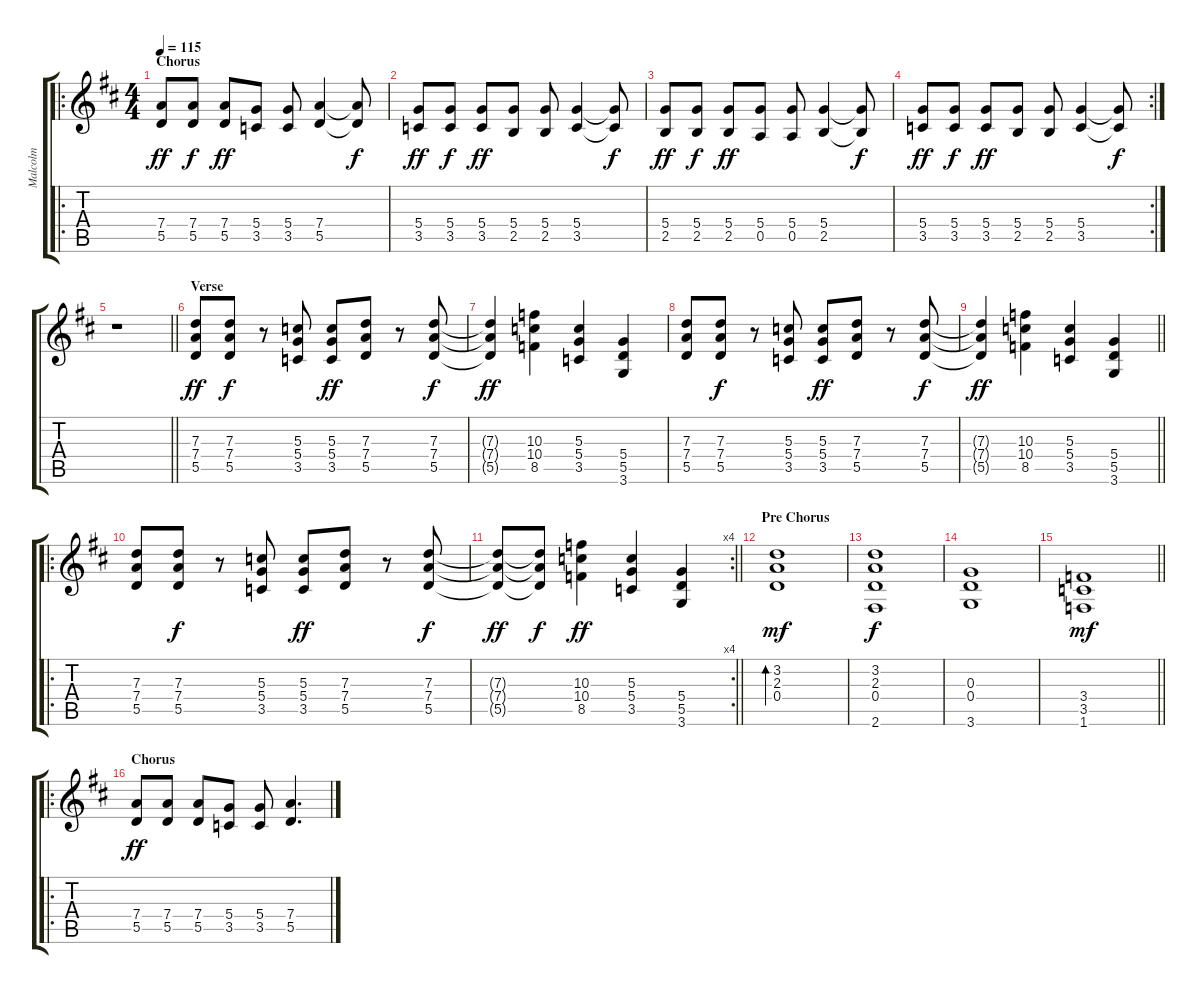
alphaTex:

\track ("Malcolm" "Malcolm") {instrument overdrivenguitar}
\staff {score tabs}
\tuning (E4 B3 G3 D3 A2 E2) {hide}
\ro
\ts (4 4)
\section ("" "Chorus")
\tempo 115
\clef g2
\ks d
(7.4 5.5).8{dy ff} (7.4 5.5).8{dy f} (7.4 5.5).8{dy ff} (5.4 3.5).8 (5.4 3.5).8 (7.4 5.5).4 (7.4{t} 5.5{t}).8{dy f} |
(5.4 3.5).8{dy ff} (5.4 3.5).8{dy f} (5.4 3.5).8{dy ff} (5.4 2.5).8 (5.4 2.5).8 (5.4 3.5).4 (5.4{t} 3.5{t}).8{dy f} |
(5.4 2.5).8{dy ff} (5.4 2.5).8{dy f} (5.4 2.5).8{dy ff} (5.4 0.5).8 (5.4 0.5).8 (5.4 2.5).4 (5.4{t} 2.5{t}).8{dy f} |
\rc 2
(5.4 3.5).8{dy ff} (5.4 3.5).8{dy f} (5.4 3.5).8{dy ff} (5.4 2.5).8 (5.4 2.5).8 (5.4 3.5).4 (5.4{t} 3.5{t}).8{dy f} |
\barLineRight lightlight
r.1 |
\section ("" "Verse")
(7.3 7.4 5.5).8{dy ff} (7.3 7.4 5.5).8{dy f} r.8 (5.3 5.4 3.5).8 (5.3 5.4 3.5).8{dy ff} (7.3 7.4 5.5).8 r.8 (7.3 7.4 5.5).8{dy f} |
(7.3{t} 7.4{t} 5.5{t}).4{dy ff} (10.3 10.4 8.5).4 (5.3 5.4 3.5).4 (5.4 5.5 3.6).4 |
(7.3 7.4 5.5).8 (7.3 7.4 5.5).8{dy f} r.8 (5.3 5.4 3.5).8 (5.3 5.4 3.5).8{dy ff} (7.3 7.4 5.5).8 r.8 (7.3 7.4 5.5).8{dy f} |
\barLineRight lightlight
(7.3{t} 7.4{t} 5.5{t}).4{dy ff} (10.3 10.4 8.5).4 (5.3 5.4 3.5).4 (5.4 5.5 3.6).4 |
\ro
(7.3 7.4 5.5).8 (7.3 7.4 5.5).8{dy f} r.8 (5.3 5.4 3.5).8 (5.3 5.4 3.5).8{dy ff} (7.3 7.4 5.5).8 r.8 (7.3 7.4 5.5).8{dy f} |
\rc 4
\barLineRight lightlight
(7.3{t} 7.4{t} 5.5{t}).8{dy ff} (7.3{t} 7.4{t} 5.5{t}).8{dy f} (10.3 10.4 8.5).4{dy ff} (5.3 5.4 3.5).4 (5.4 5.5 3.6).4 |
\section ("" "Pre Chorus")
(3.2 2.3 0.4).1{bd 240 dy mf} |
(3.2 2.3 0.4 2.6).1{dy f} |
(0.3 0.4 3.6).1 |
\barLineRight lightlight
(3.4 3.5 1.6).1{dy mf} |
\ro
\section ("" "Chorus")
(7.4 5.5).8{dy ff} (7.4 5.5).8 (7.4 5.5).8 (5.4 3.5).8 (5.4 3.5).8 (7.4 5.5).4{d}
